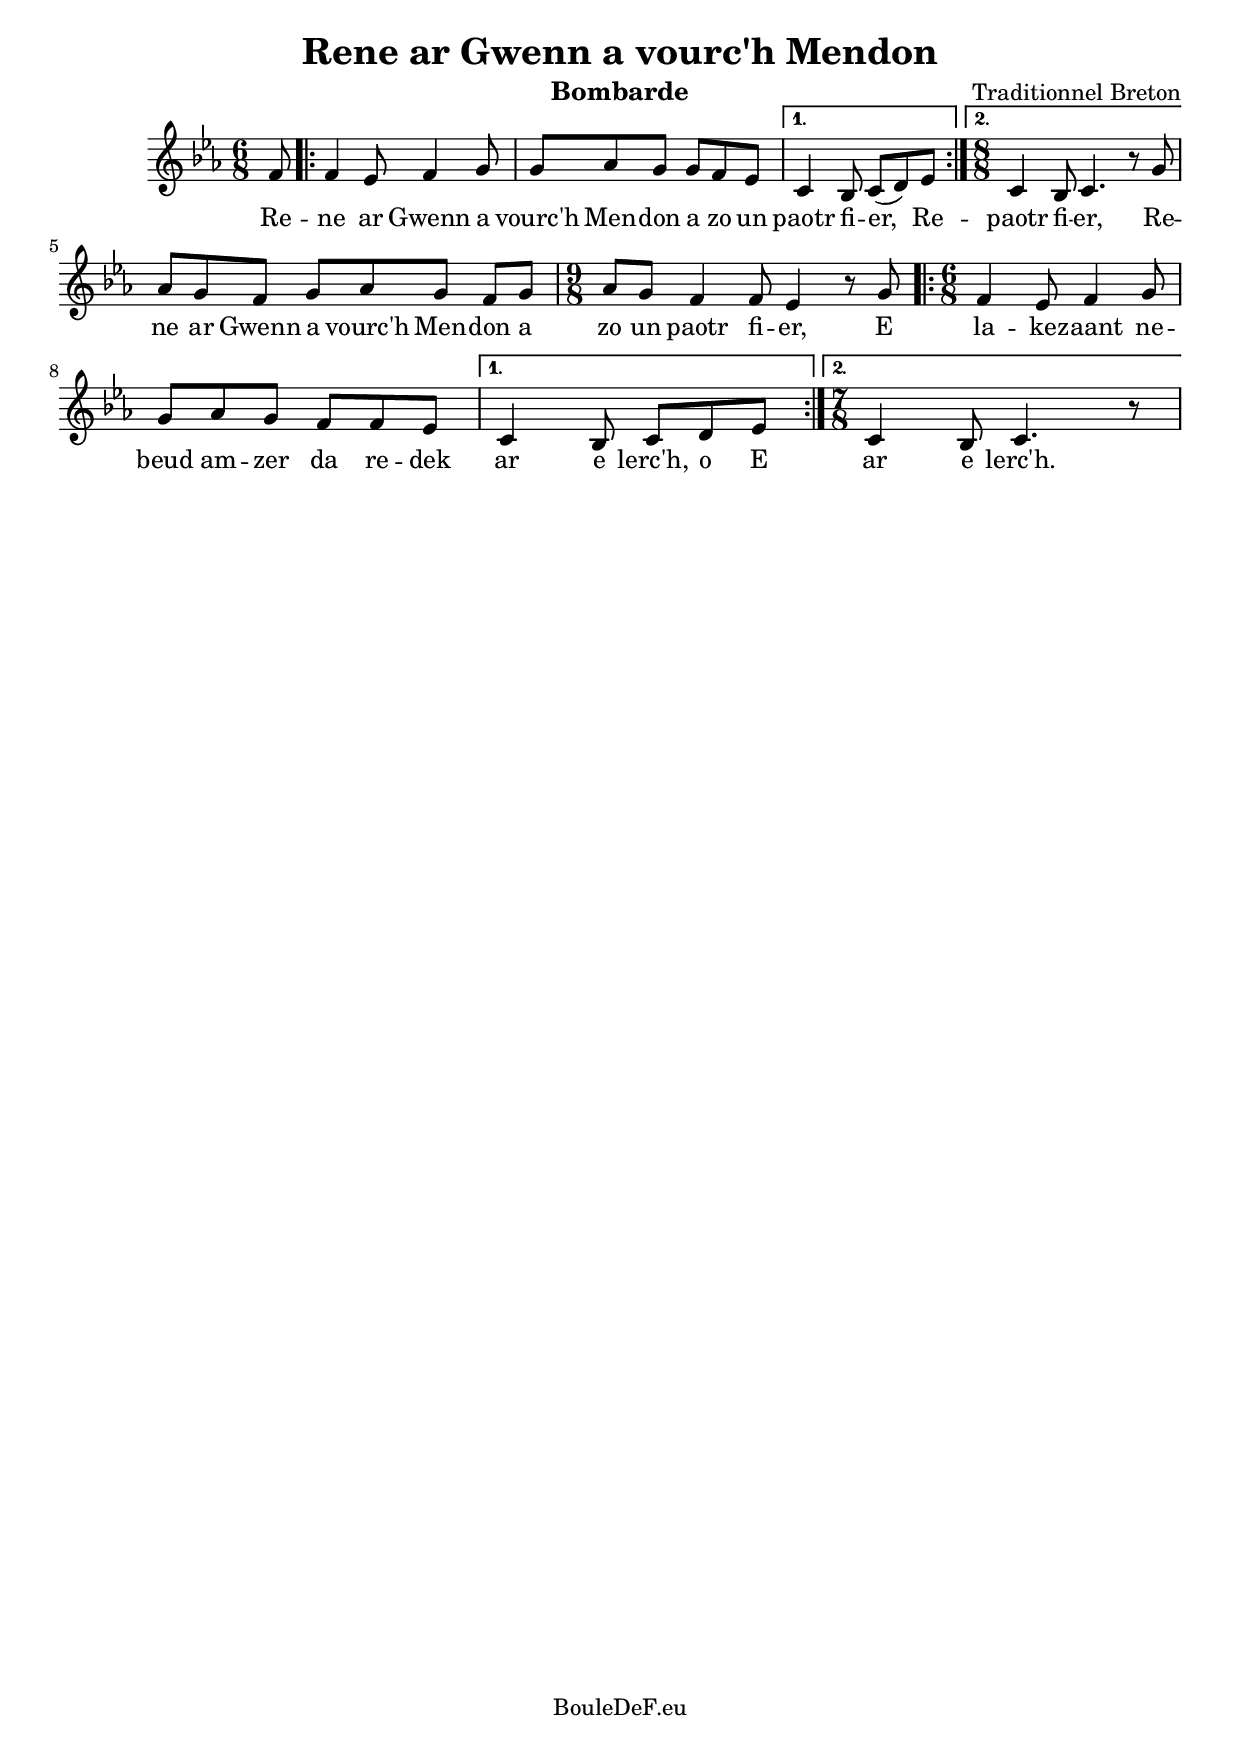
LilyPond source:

\version "2.16.0"
\include "italiano.ly"

\header {
	title = "Rene ar Gwenn a vourc'h Mendon"
	composer = "Traditionnel Breton"
  instrument = "Bombarde"
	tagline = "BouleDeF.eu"
}

\score {
	\new Staff \relative sib {
		\clef "treble"
		\key mib \major

		\time 6/8
		\partial 8 fa'8
		\repeat volta 2 {
			| fa4 mib8 fa4 sol8
			| sol lab sol sol fa mib
		}
		\alternative {
			{ | do4 sib8 do( re) mib }
			{ \time 8/8 | do4 sib8 do4. r8 sol' }
		}
		\break

		| lab sol fa sol lab sol fa sol
		\time 9/8
		| lab sol fa4 fa8 mib4 r8 sol

		\time 6/8
		\repeat volta 2 {
			| fa4 mib8 fa4 sol8
			| sol lab sol fa fa mib
		}
		\alternative {
			{ | do4 sib8 do re mib }
			{ \time 7/8 | do4 sib8 do4. r8 }
		}
	}
	\addlyrics {
		Re --
		| ne ar Gwenn a
		| vourc'h Men -- don a zo un
		| paotr fi -- er, Re --
		| paotr fi -- er, Re --
		| ne ar Gwenn a vourc'h Men -- don a
		| zo un paotr fi -- er, E
		| la -- ke -- zaant ne --
		| beud am -- zer da re -- dek
		| ar e lerc'h, o E
		| ar e lerc'h.
	}
	\layout {}
	\midi {}
}
